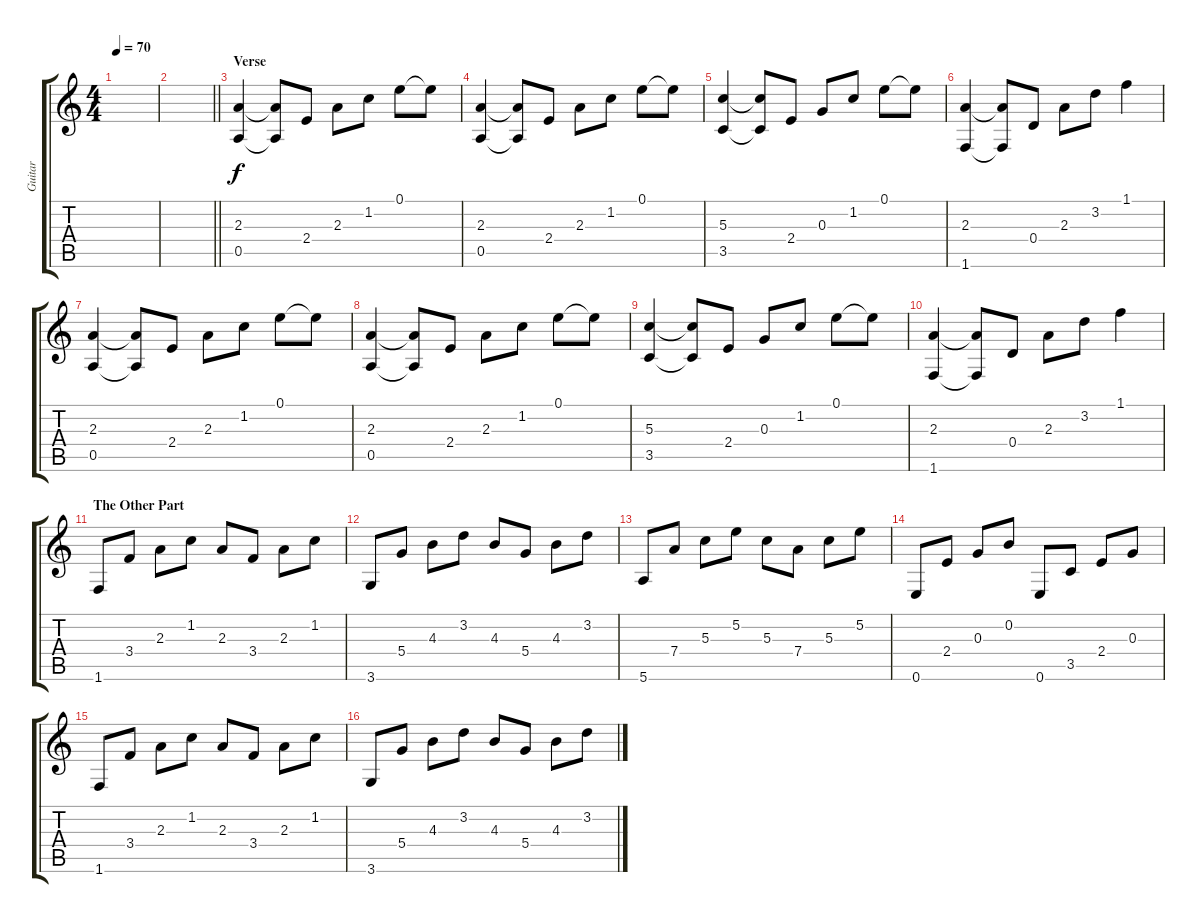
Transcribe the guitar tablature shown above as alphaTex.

\track ("Guitar" "Guitar") {instrument acousticguitarnylon}
\staff {score tabs}
\tuning (E4 B3 G3 D3 A2 E2) {hide}
\ts (4 4)
\tempo 70
\clef g2
\ks c
|
\barLineRight lightlight
|
\section ("" "Verse")
(2.3 0.5).4{balance 8} (2.3{t} 0.5{t}).8 2.4.8 2.3.8 1.2.8 0.1.8 0.1{t}.8 |
(2.3 0.5).4 (2.3{t} 0.5{t}).8 2.4.8 2.3.8 1.2.8 0.1.8 0.1{t}.8 |
(5.3 3.5).4 (5.3{t} 3.5{t}).8 2.4.8 0.3.8 1.2.8 0.1.8 0.1{t}.8 |
(2.3 1.6).4 (2.3{t} 1.6{t}).8 0.4.8 2.3.8 3.2.8 1.1.4 |
(2.3 0.5).4 (2.3{t} 0.5{t}).8 2.4.8 2.3.8 1.2.8 0.1.8 0.1{t}.8 |
(2.3 0.5).4 (2.3{t} 0.5{t}).8 2.4.8 2.3.8 1.2.8 0.1.8 0.1{t}.8 |
(5.3 3.5).4 (5.3{t} 3.5{t}).8 2.4.8 0.3.8 1.2.8 0.1.8 0.1{t}.8 |
(2.3 1.6).4 (2.3{t} 1.6{t}).8 0.4.8 2.3.8 3.2.8 1.1.4 |
\section ("" "The Other Part")
1.6.8 3.4.8 2.3.8 1.2.8 2.3.8 3.4.8 2.3.8 1.2.8 |
3.6.8 5.4.8 4.3.8 3.2.8 4.3.8 5.4.8 4.3.8 3.2.8 |
5.6.8 7.4.8 5.3.8 5.2.8 5.3.8 7.4.8 5.3.8 5.2.8 |
0.6.8 2.4.8 0.3.8 0.2.8 0.6.8 3.5.8 2.4.8 0.3.8 |
1.6.8 3.4.8 2.3.8 1.2.8 2.3.8 3.4.8 2.3.8 1.2.8 |
3.6.8 5.4.8 4.3.8 3.2.8 4.3.8 5.4.8 4.3.8 3.2.8
